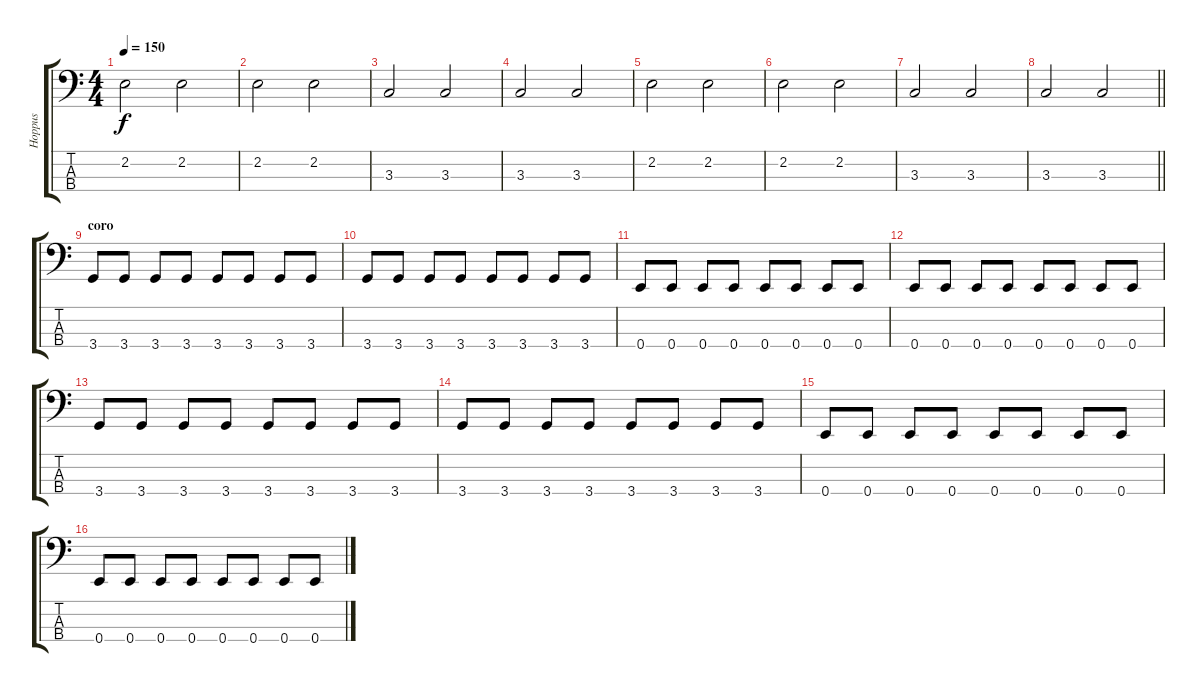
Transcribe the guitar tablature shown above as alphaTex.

\track ("Hoppus" "Hoppus") {instrument electricbasspick}
\staff {score tabs}
\tuning (G2 D2 A1 E1) {hide}
\ts (4 4)
\tempo 150
\clef f4
\ks c
2.2.2{dy f} 2.2.2 |
2.2.2 2.2.2 |
3.3.2 3.3.2 |
3.3.2 3.3.2 |
2.2.2 2.2.2 |
2.2.2 2.2.2 |
3.3.2 3.3.2 |
\barLineRight lightlight
3.3.2 3.3.2 |
\section ("" "coro")
3.4.8 3.4.8 3.4.8 3.4.8 3.4.8 3.4.8 3.4.8 3.4.8 |
3.4.8 3.4.8 3.4.8 3.4.8 3.4.8 3.4.8 3.4.8 3.4.8 |
0.4.8 0.4.8 0.4.8 0.4.8 0.4.8 0.4.8 0.4.8 0.4.8 |
0.4.8 0.4.8 0.4.8 0.4.8 0.4.8 0.4.8 0.4.8 0.4.8 |
3.4.8 3.4.8 3.4.8 3.4.8 3.4.8 3.4.8 3.4.8 3.4.8 |
3.4.8 3.4.8 3.4.8 3.4.8 3.4.8 3.4.8 3.4.8 3.4.8 |
0.4.8 0.4.8 0.4.8 0.4.8 0.4.8 0.4.8 0.4.8 0.4.8 |
0.4.8 0.4.8 0.4.8 0.4.8 0.4.8 0.4.8 0.4.8 0.4.8
